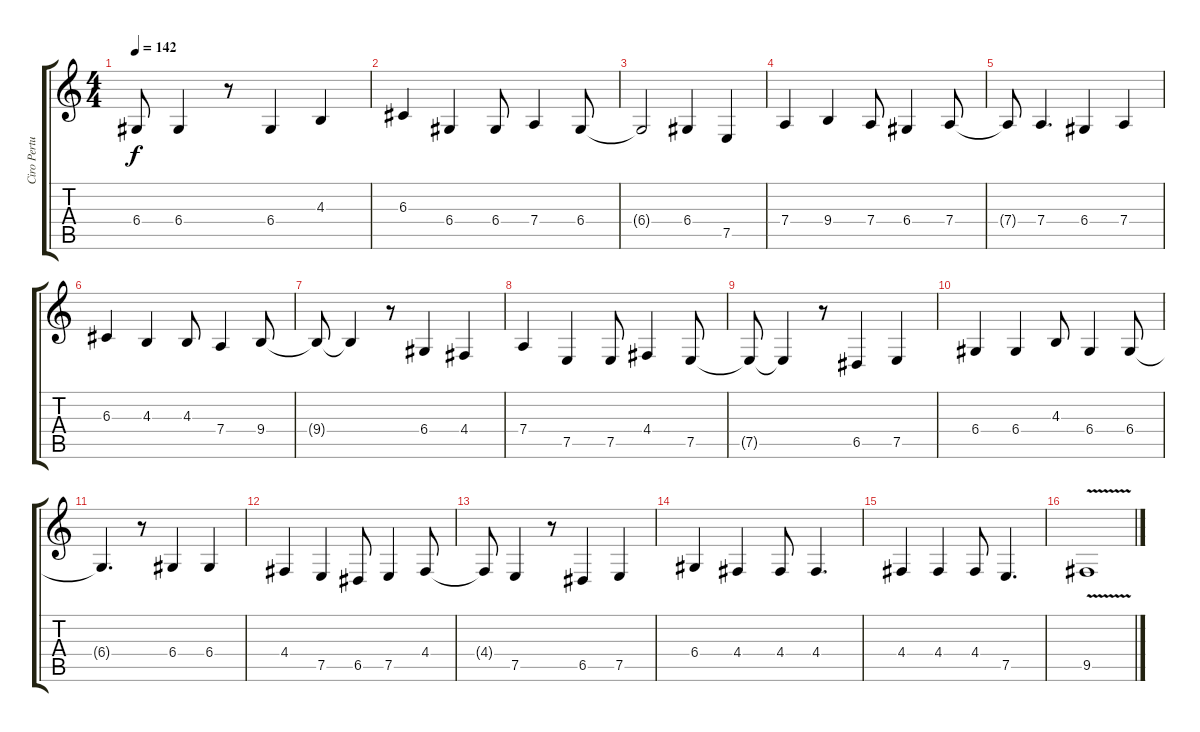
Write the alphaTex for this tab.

\track ("Ciro Pertusi" "Ciro Pertu") {instrument sopranosax}
\staff {score tabs}
\tuning (E4 B3 G3 D3 A2 E2) {hide}
\ts (4 4)
\tempo 142
\clef g2
\ks c
6.4{t}.8{dy f} 6.4.4 r.8 6.4.4 4.3.4 |
6.3.4 6.4.4 6.4.8 7.4.4 6.4.8 |
6.4{t}.2 6.4.4 7.5.4 |
7.4.4 9.4.4 7.4.8 6.4.4 7.4.8 |
7.4{t}.8 7.4.4{d} 6.4.4 7.4.4 |
6.3.4 4.3.4 4.3.8 7.4.4 9.4.8 |
9.4{t}.8 9.4{t}.4 r.8 6.4.4 4.4.4 |
7.4.4 7.5.4 7.5.8 4.4.4 7.5.8 |
7.5{t}.8 7.5{t}.4 r.8 6.5.4 7.5.4 |
6.4.4 6.4.4 4.3.8 6.4.4 6.4.8 |
6.4{t}.4{d} r.8 6.4.4 6.4.4 |
4.4.4 7.5.4 6.5.8 7.5.4 4.4.8 |
4.4{t}.8 7.5.4 r.8 6.5.4 7.5.4 |
6.4.4 4.4.4 4.4.8 4.4.4{d} |
4.4.4 4.4.4 4.4.8 7.5.4{d} |
9.5{v}.1
